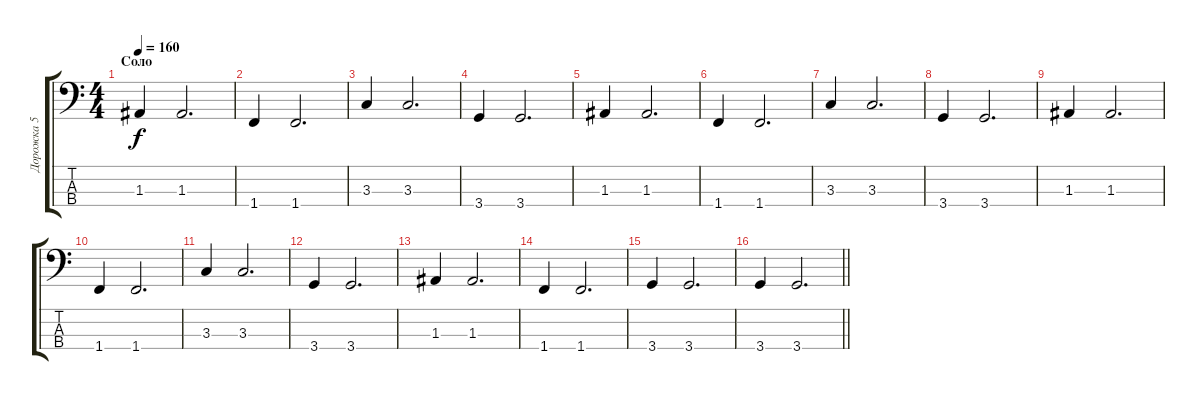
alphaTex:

\track ("Дорожка 5" "Дорожка 5") {instrument slapbass2}
\staff {score tabs}
\tuning (G2 D2 A1 E1) {hide}
\ts (4 4)
\section ("" "Соло")
\tempo 160
\clef f4
\ks c
1.3.4{dy f} 1.3.2{d} |
1.4.4 1.4.2{d} |
3.3.4 3.3.2{d} |
3.4.4 3.4.2{d} |
1.3.4 1.3.2{d} |
1.4.4 1.4.2{d} |
3.3.4 3.3.2{d} |
3.4.4 3.4.2{d} |
1.3.4 1.3.2{d} |
1.4.4 1.4.2{d} |
3.3.4 3.3.2{d} |
3.4.4 3.4.2{d} |
1.3.4 1.3.2{d} |
1.4.4 1.4.2{d} |
3.4.4 3.4.2{d} |
\barLineRight lightlight
3.4.4 3.4.2{d}
